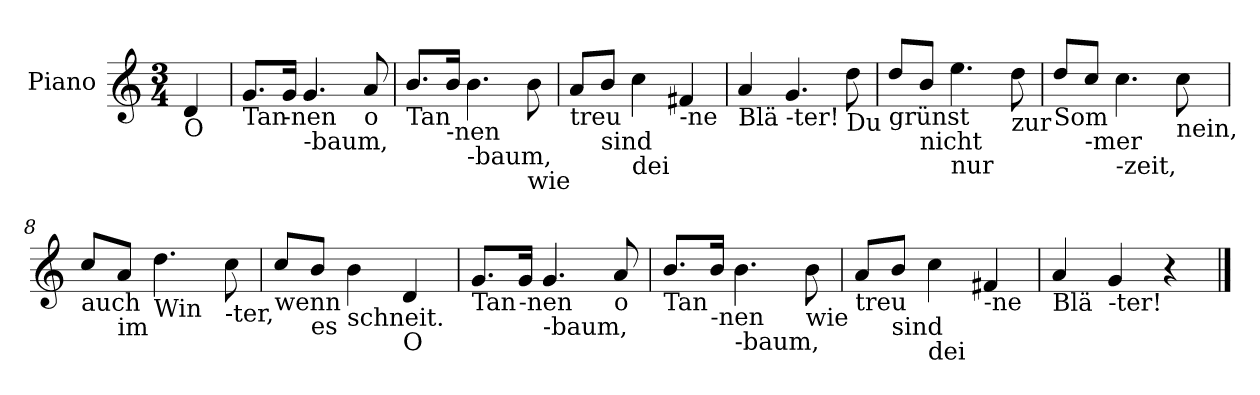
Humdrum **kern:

**kern
*part1
*staff1
*I"Piano
*I'Pno.
*clefG2
*k[]
*M3/4
*MM80
=1
!LO:TX:b:t=O
4d/
=2
!LO:TX:b:t=Tan
8.g/L
!LO:TX:b:t=-nen
16g/Jk
!LO:TX:b:t=-baum,
4.g/
!LO:TX:b:t=o
8a/
=3
!LO:TX:b:t=Tan
8.b/L
!LO:TX:b:t=-nen
16b/Jk
!LO:TX:b:t=-baum,
4.b\
!LO:TX:b:t=wie
8b\
!!LO:LB:g=z
=4
!LO:TX:b:t=treu
8a/L
!LO:TX:b:t=sind
8b/J
!LO:TX:b:t=dei
4cc\
!LO:TX:b:t=-ne
4f#X/
=5
!LO:TX:b:t=Blä
4a/
!LO:TX:b:t=-ter!
4.g/
!LO:TX:b:t=Du
8dd\
=6
!LO:TX:b:t=grünst
8dd/L
!LO:TX:b:t=nicht
8b/J
!LO:TX:b:t=nur
4.ee\
!LO:TX:b:t=zur
8dd\
!!LO:LB:g=z
=7
!LO:TX:b:t=Som
8dd/L
!LO:TX:b:t=-mer
8cc/J
!LO:TX:b:t=-zeit,
4.cc\
!LO:TX:b:t=nein,
8cc\
=8
!LO:TX:b:t=auch
8cc/L
!LO:TX:b:t=im
8a/J
!LO:TX:b:t=Win
4.dd\
!LO:TX:b:t=-ter,
8cc\
=9
!LO:TX:b:t=wenn
8cc/L
!LO:TX:b:t=es
8b/J
!LO:TX:b:t=schneit.
4b\
!LO:TX:b:t=O
4d/
!!LO:LB:g=z
=10
!LO:TX:b:t=Tan
8.g/L
!LO:TX:b:t=-nen
16g/Jk
!LO:TX:b:t=-baum,
4.g/
!LO:TX:b:t=o
8a/
=11
!LO:TX:b:t=Tan
8.b/L
!LO:TX:b:t=-nen
16b/Jk
!LO:TX:b:t=-baum,
4.b\
!LO:TX:b:t=wie
8b\
=12
!LO:TX:b:t=treu
8a/L
!LO:TX:b:t=sind
8b/J
!LO:TX:b:t=dei
4cc\
!LO:TX:b:t=-ne
4f#X/
!!LO:LB:g=z
=13
!LO:TX:b:t=Blä
4a/
!LO:TX:b:t=-ter!
4g/
4r
==
*-
